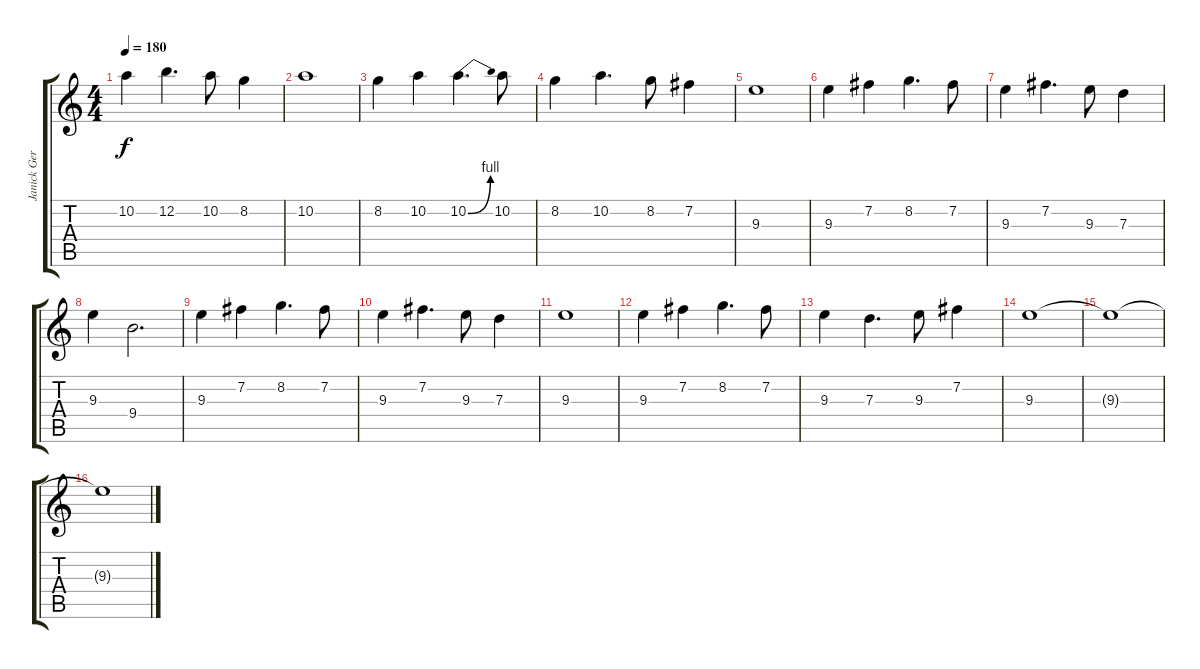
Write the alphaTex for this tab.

\track ("Janick Gers" "Janick Ger") {instrument electricguitarjazz}
\staff {score tabs}
\tuning (E4 B3 G3 D3 A2 E2) {hide}
\ts (4 4)
\tempo 180
\clef g2
\ks c
10.2.4{dy f} 12.2.4{d} 10.2.8 8.2.4 |
10.2.1 |
8.2.4 10.2.4 10.2{be (bend 0 0 60 4)}.4{d} 10.2.8 |
8.2.4 10.2.4{d} 8.2.8 7.2.4 |
9.3.1 |
9.3.4 7.2.4 8.2.4{d} 7.2.8 |
9.3.4 7.2.4{d} 9.3.8 7.3.4 |
9.3.4 9.4.2{d} |
9.3.4 7.2.4 8.2.4{d} 7.2.8 |
9.3.4 7.2.4{d} 9.3.8 7.3.4 |
9.3.1 |
9.3.4 7.2.4 8.2.4{d} 7.2.8 |
9.3.4 7.3.4{d} 9.3.8 7.2.4 |
9.3.1 |
9.3{t}.1 |
9.3{t}.1
